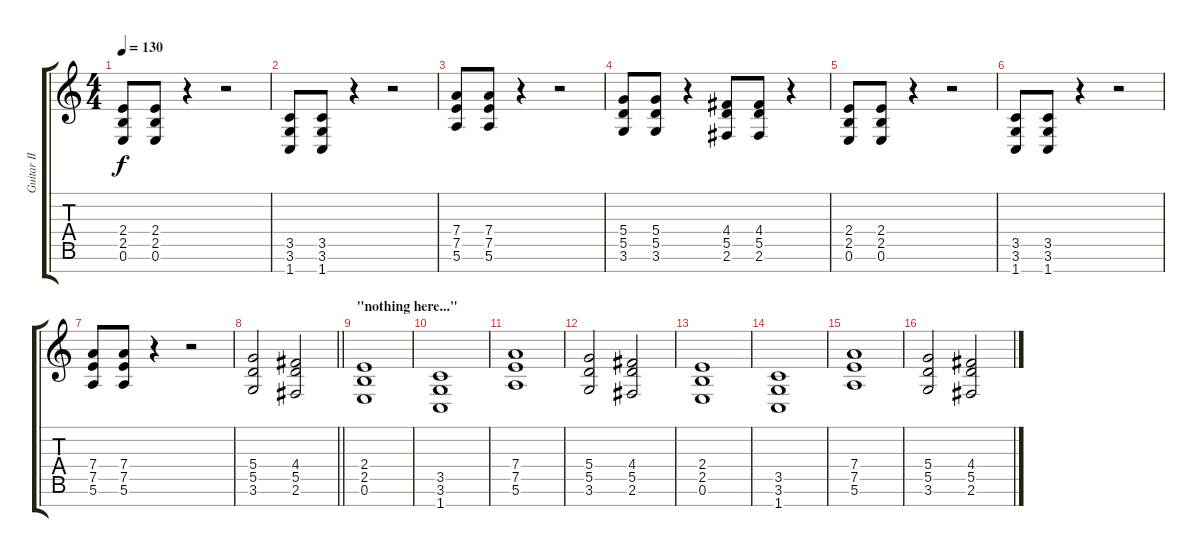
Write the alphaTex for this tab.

\track ("Guitar II" "Guitar II") {instrument distortionguitar}
\staff {score tabs}
\tuning (E4 B3 G3 D3 A2 E2 B1) {hide}
\ts (4 4)
\section ("" "")
\tempo 130
\clef g2
\ks c
(2.4 2.5 0.6).8{dy f} (2.4 2.5 0.6).8 r.4 r.2 |
(3.5 3.6 1.7).8 (3.5 3.6 1.7).8 r.4 r.2 |
(7.4 7.5 5.6).8 (7.4 7.5 5.6).8 r.4 r.2 |
(5.4 5.5 3.6).8 (5.4 5.5 3.6).8 r.4 (4.4 5.5 2.6).8 (4.4 5.5 2.6).8 r.4 |
(2.4 2.5 0.6).8 (2.4 2.5 0.6).8 r.4 r.2 |
(3.5 3.6 1.7).8 (3.5 3.6 1.7).8 r.4 r.2 |
(7.4 7.5 5.6).8 (7.4 7.5 5.6).8 r.4 r.2 |
\barLineRight lightlight
(5.4 5.5 3.6).2 (4.4 5.5 2.6).2 |
\section ("" "\"nothing here...\"")
(2.4 2.5 0.6).1 |
(3.5 3.6 1.7).1 |
(7.4 7.5 5.6).1 |
(5.4 5.5 3.6).2 (4.4 5.5 2.6).2 |
(2.4 2.5 0.6).1 |
(3.5 3.6 1.7).1 |
(7.4 7.5 5.6).1 |
(5.4 5.5 3.6).2 (4.4 5.5 2.6).2
